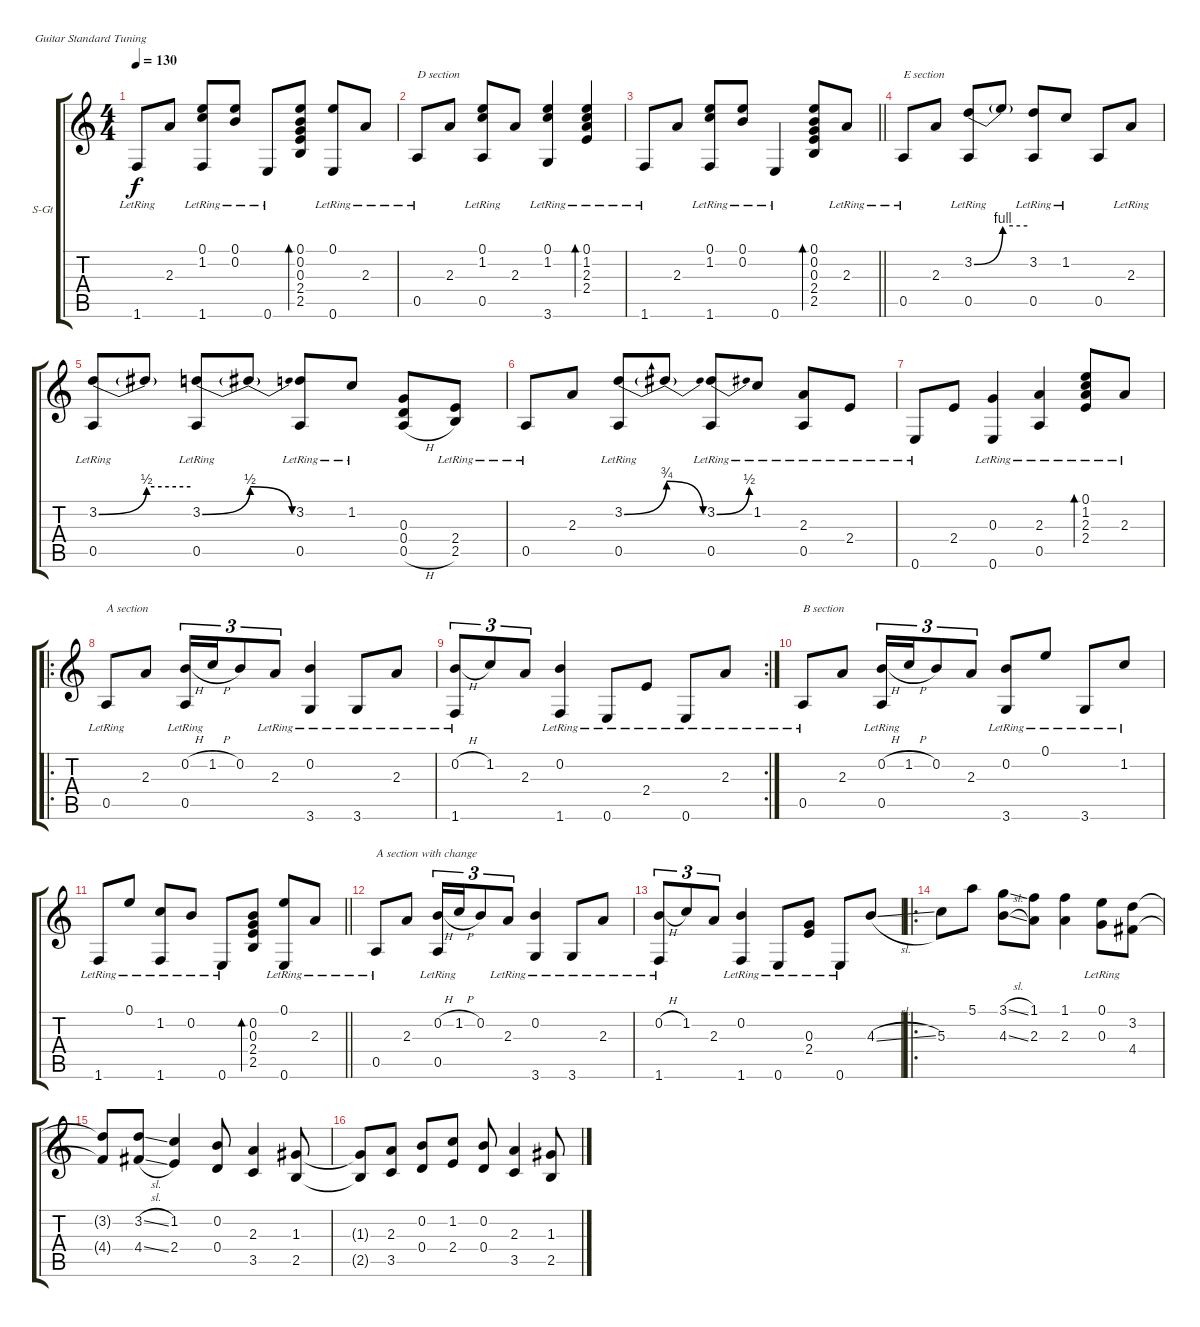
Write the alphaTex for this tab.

\bracketExtendMode groupsimilarinstruments
\firstSystemTrackNameOrientation horizontal
\otherSystemsTrackNameOrientation horizontal
\track ("Bert Jansch" "S-Gt") {instrument acousticguitarsteel}
\staff {score tabs}
\tuning (E4 B3 G3 D3 A2 E2)
\ts (4 4)
\tempo 130
\clef g2
\ks c
1.6{lr}.8{dy f} 2.3.8 (0.1 1.2 1.6{lr}).8 (0.1{lr} 0.2{lr}).8 0.6{lr}.8 (0.1 0.2 0.3 2.4 2.5).8{bd 120} (0.1{lr} 0.6{lr}).8 2.3{lr}.8 |
0.5{lr}.8{txt "D section"} 2.3.8 (0.1{lr} 1.2{lr} 0.5{lr}).8 2.3.8 (0.1{lr} 1.2{lr} 3.6{lr}).4 (0.1{lr} 1.2 2.3{lr} 2.4{lr}).4{bd 120} |
\barLineRight lightlight
1.6{lr}.8 2.3.8 (0.1 1.2 1.6{lr}).8 (0.1{lr} 0.2{lr}).8 0.6{lr}.4 (0.1 0.2 0.3 2.4 2.5).8{bd 120} 2.3{lr}.8 |
0.5{lr}.8{txt "E section"} 2.3.8 (3.2{be (bend 0 0 60 4)} 0.5{lr}).8 3.2{be (hold 0 4 60 4) t}.8 (3.2 0.5{lr}).8 1.2{lr}.8 0.5.8 2.3{lr}.8 |
(3.2{be (bend 0 0 60 2)} 0.5{lr}).8 3.2{be (hold 0 2 60 2) t}.8 (3.2{be (bend 0 0 60 2)} 0.5{lr}).8 3.2{be (release 0 2 60 0) t}.8 (3.2 0.5{lr}).8 1.2{lr}.8 (0.3 0.4 0.5{h}).8 (2.4{lr} 2.5).8 |
0.5{lr}.8 2.3.8 (3.2{be (bend 0 0 60 3)} 0.5{lr}).8 3.2{be (release 0 3 60 0) t}.8 (3.2{be (bend 0 0 60 2)} 0.5{lr}).8 1.2{lr}.8 (2.3 0.5{lr}).8 2.4{lr}.8 |
0.6{lr}.8 2.4.8 (0.3 0.6{lr}).4 (2.3 0.5{lr}).4 (0.1{lr} 1.2 2.3 2.4).8{bd 60} 2.3{lr}.8 |
\ro
0.5{lr}.8{txt "A section"} 2.3.8 (0.2{h} 0.5{lr}).16{tu (3 2)} 1.2{h}.16{tu (3 2)} 0.2.8{tu (3 2)} 2.3{lr}.8{tu (3 2)} (0.2{lr} 3.6{lr}).4 3.6{lr}.8 2.3{lr}.8 |
\rc 2
(0.2{h} 1.6{lr}).8{tu (3 2)} 1.2.8{tu (3 2)} 2.3.8{tu (3 2)} (0.2{lr} 1.6{lr}).4 0.6{lr}.8 2.4{lr}.8 0.6{lr}.8 2.3{lr}.8 |
0.5{lr}.8{txt "B section"} 2.3.8 (0.2{h} 0.5{lr}).16{tu (3 2)} 1.2{h}.16{tu (3 2)} 0.2.8{tu (3 2)} 2.3.8{tu (3 2)} (0.2 3.6{lr}).8 0.1{lr}.8 3.6{lr}.8 1.2{lr}.8 |
\barLineRight lightlight
1.6{lr}.8 0.1{lr}.8 (1.2 1.6{lr}).8 0.2{lr}.8 0.6{lr}.8 (0.2 0.3 2.4 2.5).8{bd 120} (0.1{lr} 0.6{lr}).8 2.3{lr}.8 |
0.5{lr}.8{txt "A section with change"} 2.3.8 (0.2{h} 0.5{lr}).16{tu (3 2)} 1.2{h}.16{tu (3 2)} 0.2.8{tu (3 2)} 2.3{lr}.8{tu (3 2)} (0.2{lr} 3.6{lr}).4 3.6{lr}.8 2.3{lr}.8 |
(0.2{h} 1.6{lr}).8{tu (3 2)} 1.2.8{tu (3 2)} 2.3.8{tu (3 2)} (0.2{lr} 1.6{lr}).4 0.6{lr}.8 (0.3 2.4{lr}).8 0.6{lr}.8 4.3{sl}.8 |
\ro
5.3.8 5.1.8 (3.1{sl} 4.3{sl}).8 (1.1 2.3).8 (1.1 2.3).4 (0.1{lr} 0.3{lr}).8 (3.2 4.4).8 |
(3.2{t} 4.4{t}).8 (3.2{sl} 4.4{sl}).8 (1.2 2.4).4 (0.2 0.4).8 (2.3 3.5).4 (1.3 2.5).8 |
(1.3{t} 2.5{t}).8 (2.3 3.5).8 (0.2 0.4).8 (1.2 2.4).8 (0.2 0.4).8 (2.3 3.5).4 (1.3 2.5).8
